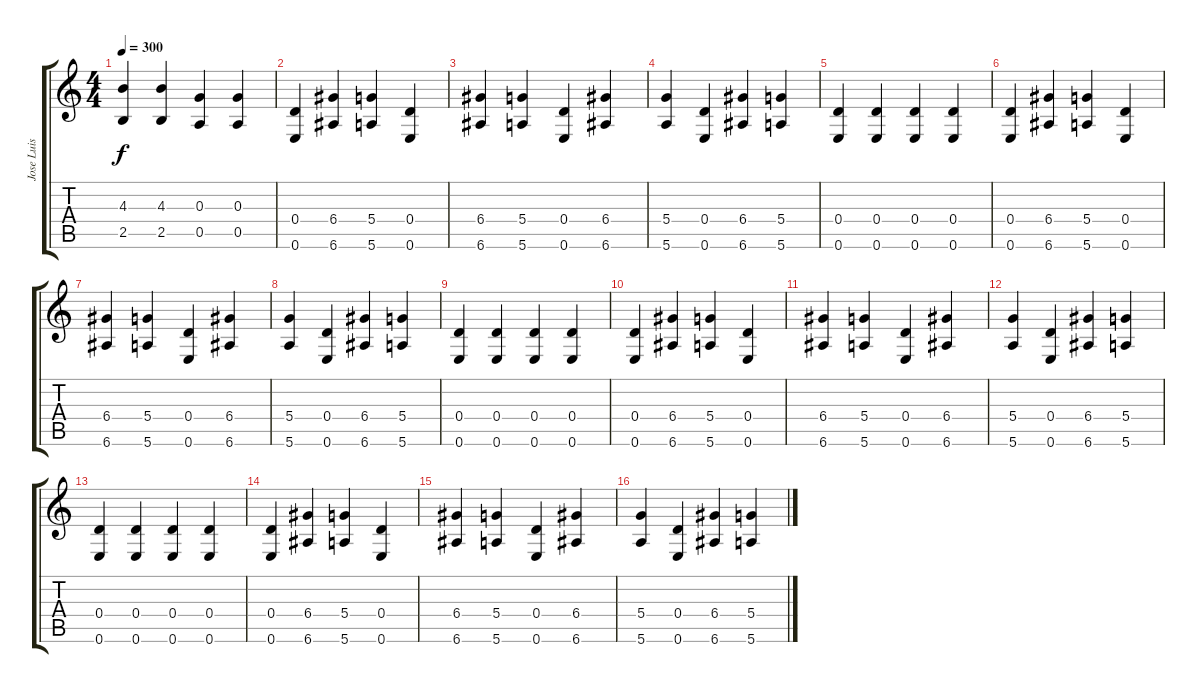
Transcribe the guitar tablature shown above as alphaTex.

\track ("Jose Luis" "Jose Luis") {instrument overdrivenguitar}
\staff {score tabs}
\tuning (E4 B3 G3 D3 A2 E2) {hide}
\ts (4 4)
\tempo 300
\clef g2
\ks c
(4.3 2.5).4{dy f} (4.3 2.5).4 (0.3 0.5).4 (0.3 0.5).4 |
(0.4 0.6).4 (6.4 6.6).4 (5.4 5.6).4 (0.4 0.6).4 |
(6.4 6.6).4 (5.4 5.6).4 (0.4 0.6).4 (6.4 6.6).4 |
(5.4 5.6).4 (0.4 0.6).4 (6.4 6.6).4 (5.4 5.6).4 |
(0.4 0.6).4 (0.4 0.6).4 (0.4 0.6).4 (0.4 0.6).4 |
(0.4 0.6).4 (6.4 6.6).4 (5.4 5.6).4 (0.4 0.6).4 |
(6.4 6.6).4 (5.4 5.6).4 (0.4 0.6).4 (6.4 6.6).4 |
(5.4 5.6).4 (0.4 0.6).4 (6.4 6.6).4 (5.4 5.6).4 |
(0.4 0.6).4 (0.4 0.6).4 (0.4 0.6).4 (0.4 0.6).4 |
(0.4 0.6).4 (6.4 6.6).4 (5.4 5.6).4 (0.4 0.6).4 |
(6.4 6.6).4 (5.4 5.6).4 (0.4 0.6).4 (6.4 6.6).4 |
(5.4 5.6).4 (0.4 0.6).4 (6.4 6.6).4 (5.4 5.6).4 |
(0.4 0.6).4 (0.4 0.6).4 (0.4 0.6).4 (0.4 0.6).4 |
(0.4 0.6).4 (6.4 6.6).4 (5.4 5.6).4 (0.4 0.6).4 |
(6.4 6.6).4 (5.4 5.6).4 (0.4 0.6).4 (6.4 6.6).4 |
(5.4 5.6).4 (0.4 0.6).4 (6.4 6.6).4 (5.4 5.6).4
